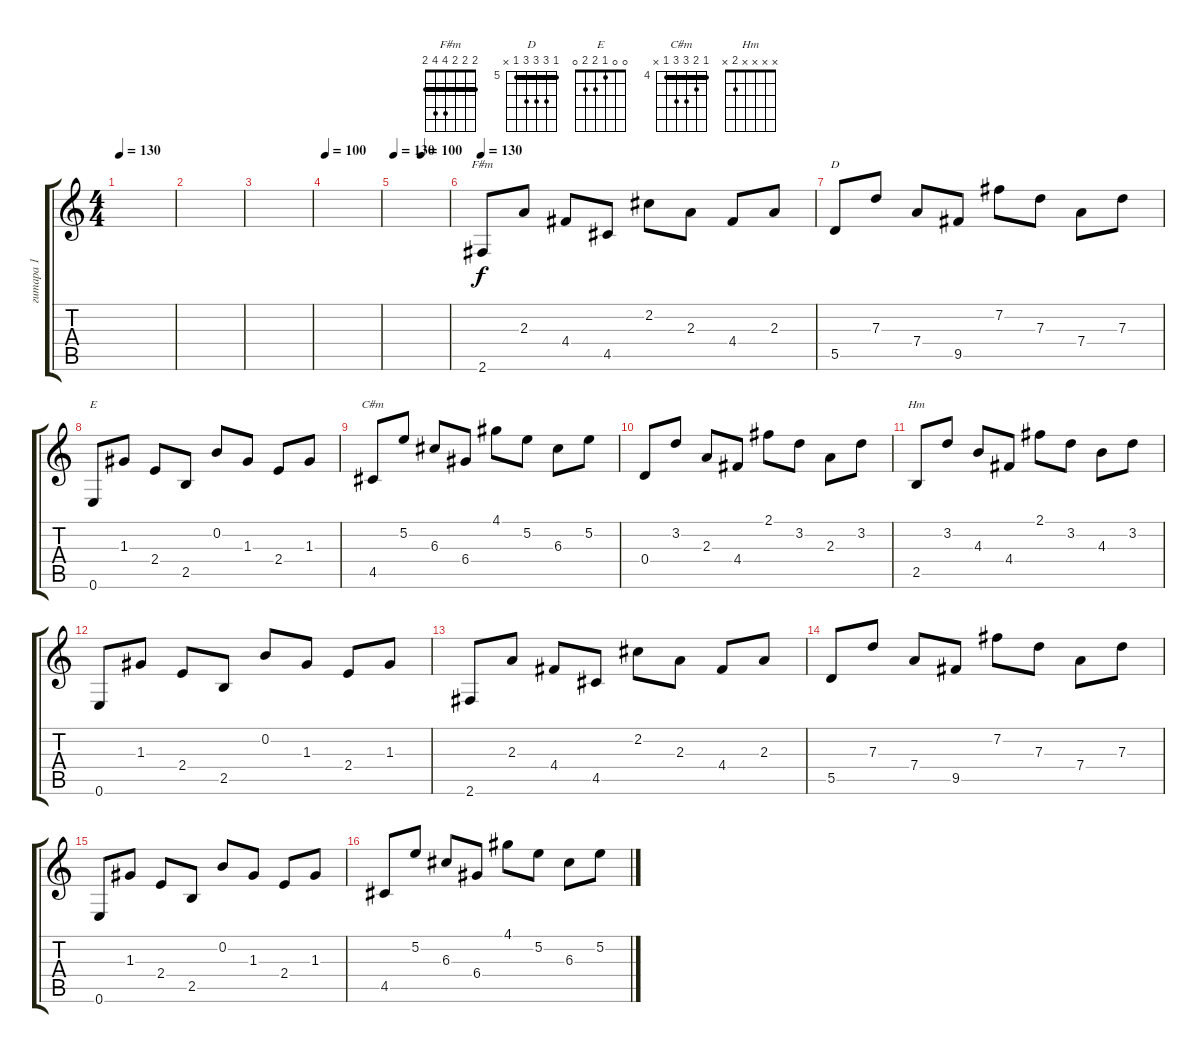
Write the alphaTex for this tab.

\track ("гитара 1" "гитара 1") {instrument acousticguitarsteel}
\staff {score tabs}
\tuning (E4 B3 G3 D3 A2 E2) {hide}
\chord ("F#m" 2 2 2 4 4 2) {barre 2}
\chord ("D" 5 7 7 7 5 x) {firstfret 5 barre 5}
\chord ("E" 0 0 1 2 2 0)
\chord ("C#m" 4 5 6 6 4 x) {firstfret 4 barre 4}
\chord ("Hm" x x x x 2 x)
\ts (4 4)
\tempo 130
\clef g2
\ks c
|
|
|
\tempo 118
\tempo 100
|
\tempo 106
\tempo (100 0.5)
\tempo 130
|
\tempo 130
2.6.8{ch "F#m" volume 16 instrument acousticguitarsteel} 2.3.8 4.4.8 4.5.8 2.2.8 2.3.8 4.4.8 2.3.8 |
5.5.8{ch "D"} 7.3.8 7.4.8 9.5.8 7.2.8 7.3.8 7.4.8 7.3.8 |
0.6.8{ch "E"} 1.3.8 2.4.8 2.5.8 0.2.8 1.3.8 2.4.8 1.3.8 |
4.5.8{ch "C#m"} 5.2.8 6.3.8 6.4.8 4.1.8 5.2.8 6.3.8 5.2.8 |
0.4.8 3.2.8 2.3.8 4.4.8 2.1.8 3.2.8 2.3.8 3.2.8 |
2.5.8{ch "Hm"} 3.2.8 4.3.8 4.4.8 2.1.8 3.2.8 4.3.8 3.2.8 |
0.6.8 1.3.8 2.4.8 2.5.8 0.2.8 1.3.8 2.4.8 1.3.8 |
2.6.8{volume 16 instrument acousticguitarsteel} 2.3.8 4.4.8 4.5.8 2.2.8 2.3.8 4.4.8 2.3.8 |
5.5.8 7.3.8 7.4.8 9.5.8 7.2.8 7.3.8 7.4.8 7.3.8 |
0.6.8 1.3.8 2.4.8 2.5.8 0.2.8 1.3.8 2.4.8 1.3.8 |
4.5.8 5.2.8 6.3.8 6.4.8 4.1.8 5.2.8 6.3.8 5.2.8
